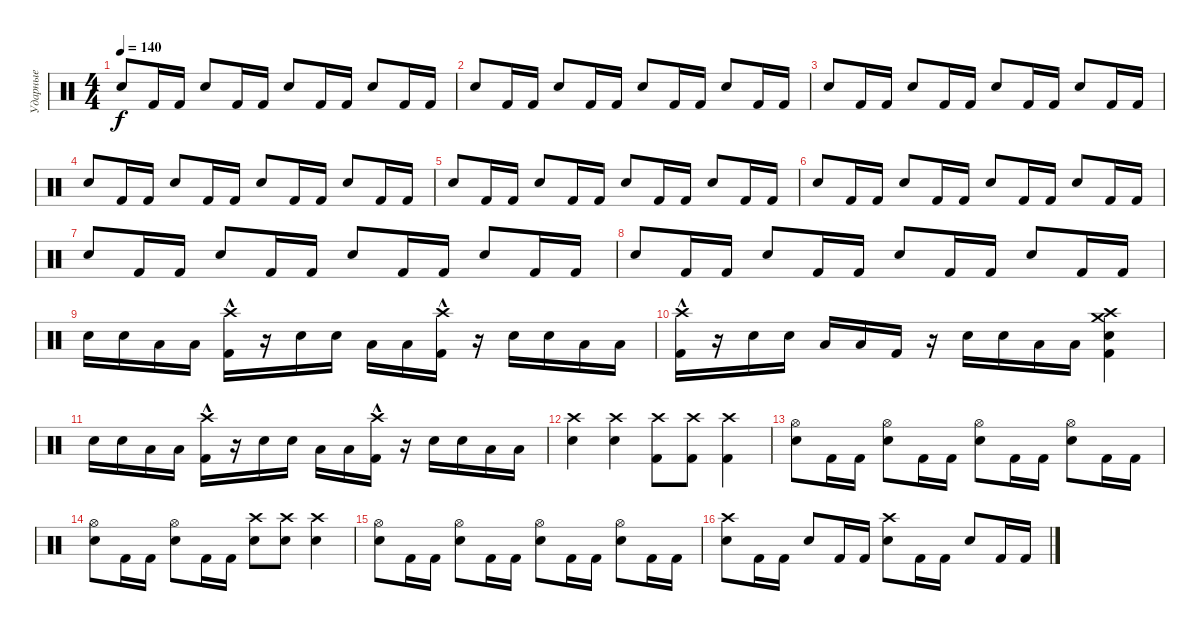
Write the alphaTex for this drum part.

\track ("Ударные" "Ударные") {instrument percussion}
\staff {score}
\articulation defaults
\ts (4 4)
\tempo 140
\clef neutral
\ks c "Snare (hit) 2".8{dy f} "Kick (hit) 2".16 "Kick (hit) 2".16 "Snare (hit) 2".8 "Kick (hit) 2".16 "Kick (hit) 2".16 "Snare (hit) 2".8 "Kick (hit) 2".16 "Kick (hit) 2".16 "Snare (hit) 2".8 "Kick (hit) 2".16 "Kick (hit) 2".16
|
"Snare (hit) 2".8 "Kick (hit) 2".16 "Kick (hit) 2".16 "Snare (hit) 2".8 "Kick (hit) 2".16 "Kick (hit) 2".16 "Snare (hit) 2".8 "Kick (hit) 2".16 "Kick (hit) 2".16 "Snare (hit) 2".8 "Kick (hit) 2".16 "Kick (hit) 2".16 |
"Snare (hit) 2".8 "Kick (hit) 2".16 "Kick (hit) 2".16 "Snare (hit) 2".8 "Kick (hit) 2".16 "Kick (hit) 2".16 "Snare (hit) 2".8 "Kick (hit) 2".16 "Kick (hit) 2".16 "Snare (hit) 2".8 "Kick (hit) 2".16 "Kick (hit) 2".16 |
"Snare (hit) 2".8 "Kick (hit) 2".16 "Kick (hit) 2".16 "Snare (hit) 2".8 "Kick (hit) 2".16 "Kick (hit) 2".16 "Snare (hit) 2".8 "Kick (hit) 2".16 "Kick (hit) 2".16 "Snare (hit) 2".8 "Kick (hit) 2".16 "Kick (hit) 2".16 |
"Snare (hit) 2".8 "Kick (hit) 2".16 "Kick (hit) 2".16 "Snare (hit) 2".8 "Kick (hit) 2".16 "Kick (hit) 2".16 "Snare (hit) 2".8 "Kick (hit) 2".16 "Kick (hit) 2".16 "Snare (hit) 2".8 "Kick (hit) 2".16 "Kick (hit) 2".16 |
"Snare (hit) 2".8 "Kick (hit) 2".16 "Kick (hit) 2".16 "Snare (hit) 2".8 "Kick (hit) 2".16 "Kick (hit) 2".16 "Snare (hit) 2".8 "Kick (hit) 2".16 "Kick (hit) 2".16 "Snare (hit) 2".8 "Kick (hit) 2".16 "Kick (hit) 2".16 |
"Snare (hit) 2".8 "Kick (hit) 2".16 "Kick (hit) 2".16 "Snare (hit) 2".8 "Kick (hit) 2".16 "Kick (hit) 2".16 "Snare (hit) 2".8 "Kick (hit) 2".16 "Kick (hit) 2".16 "Snare (hit) 2".8 "Kick (hit) 2".16 "Kick (hit) 2".16 |
"Snare (hit) 2".8 "Kick (hit) 2".16 "Kick (hit) 2".16 "Snare (hit) 2".8 "Kick (hit) 2".16 "Kick (hit) 2".16 "Snare (hit) 2".8 "Kick (hit) 2".16 "Kick (hit) 2".16 "Snare (hit) 2".8 "Kick (hit) 2".16 "Kick (hit) 2".16 |
"Snare (hit) 2".16 "Snare (hit) 2".16 "Low Tom (hit)".16 "Low Tom (hit)".16 ("Kick (hit) 2" "Crash high (hit)"{hac}).16 r.16 "Snare (hit) 2".16 "Snare (hit) 2".16 "Low Tom (hit)".16 "Low Tom (hit)".16 ("Kick (hit) 2" "Crash high (hit)"{hac}).16 r.16 "Snare (hit) 2".16 "Snare (hit) 2".16 "Low Tom (hit)".16 "Low Tom (hit)".16 |
("Kick (hit) 2" "Crash high (hit)"{hac}).16 r.16 "Snare (hit) 2".16 "Snare (hit) 2".16 "Low Tom (hit)".16 "Low Tom (hit)".16 "Kick (hit) 2".16 r.16 "Snare (hit) 2".16 "Snare (hit) 2".16 "Low Tom (hit)".16 "Low Tom (hit)".16 ("Crash medium (hit)" "Snare (hit) 2" "Crash high (hit)" "Kick (hit) 2").4 |
"Snare (hit) 2".16 "Snare (hit) 2".16 "Low Tom (hit)".16 "Low Tom (hit)".16 ("Kick (hit) 2" "Crash high (hit)"{hac}).16 r.16 "Snare (hit) 2".16 "Snare (hit) 2".16 "Low Tom (hit)".16 "Low Tom (hit)".16 ("Kick (hit) 2" "Crash high (hit)"{hac}).16 r.16 "Snare (hit) 2".16 "Snare (hit) 2".16 "Low Tom (hit)".16 "Low Tom (hit)".16 |
("Snare (hit) 2" "Crash high (hit)").4 ("Snare (hit) 2" "Crash high (hit)").4 ("Crash high (hit)" "Kick (hit) 2").8 ("Crash high (hit)" "Kick (hit) 2").8 ("Crash high (hit)" "Kick (hit) 2").4 |
("Snare (hit) 2" "Hi-Hat (open)").8 "Kick (hit) 2".16 "Kick (hit) 2".16 ("Snare (hit) 2" "Hi-Hat (open)").8 "Kick (hit) 2".16 "Kick (hit) 2".16 ("Snare (hit) 2" "Hi-Hat (open)").8 "Kick (hit) 2".16 "Kick (hit) 2".16 ("Snare (hit) 2" "Hi-Hat (open)").8 "Kick (hit) 2".16 "Kick (hit) 2".16 |
("Snare (hit) 2" "Hi-Hat (open)").8 "Kick (hit) 2".16 "Kick (hit) 2".16 ("Snare (hit) 2" "Hi-Hat (open)").8 "Kick (hit) 2".16 "Kick (hit) 2".16 ("Snare (hit) 2" "Crash high (hit)").8 ("Snare (hit) 2" "Crash high (hit)").8 ("Snare (hit) 2" "Crash high (hit)").4 |
("Snare (hit) 2" "Hi-Hat (open)").8 "Kick (hit) 2".16 "Kick (hit) 2".16 ("Snare (hit) 2" "Hi-Hat (open)").8 "Kick (hit) 2".16 "Kick (hit) 2".16 ("Snare (hit) 2" "Hi-Hat (open)").8 "Kick (hit) 2".16 "Kick (hit) 2".16 ("Snare (hit) 2" "Hi-Hat (open)").8 "Kick (hit) 2".16 "Kick (hit) 2".16 |
("Snare (hit) 2" "Crash high (hit)").8 "Kick (hit) 2".16 "Kick (hit) 2".16 "Snare (hit) 2".8 "Kick (hit) 2".16 "Kick (hit) 2".16 ("Snare (hit) 2" "Crash high (hit)").8 "Kick (hit) 2".16 "Kick (hit) 2".16 "Snare (hit) 2".8 "Kick (hit) 2".16 "Kick (hit) 2".16
